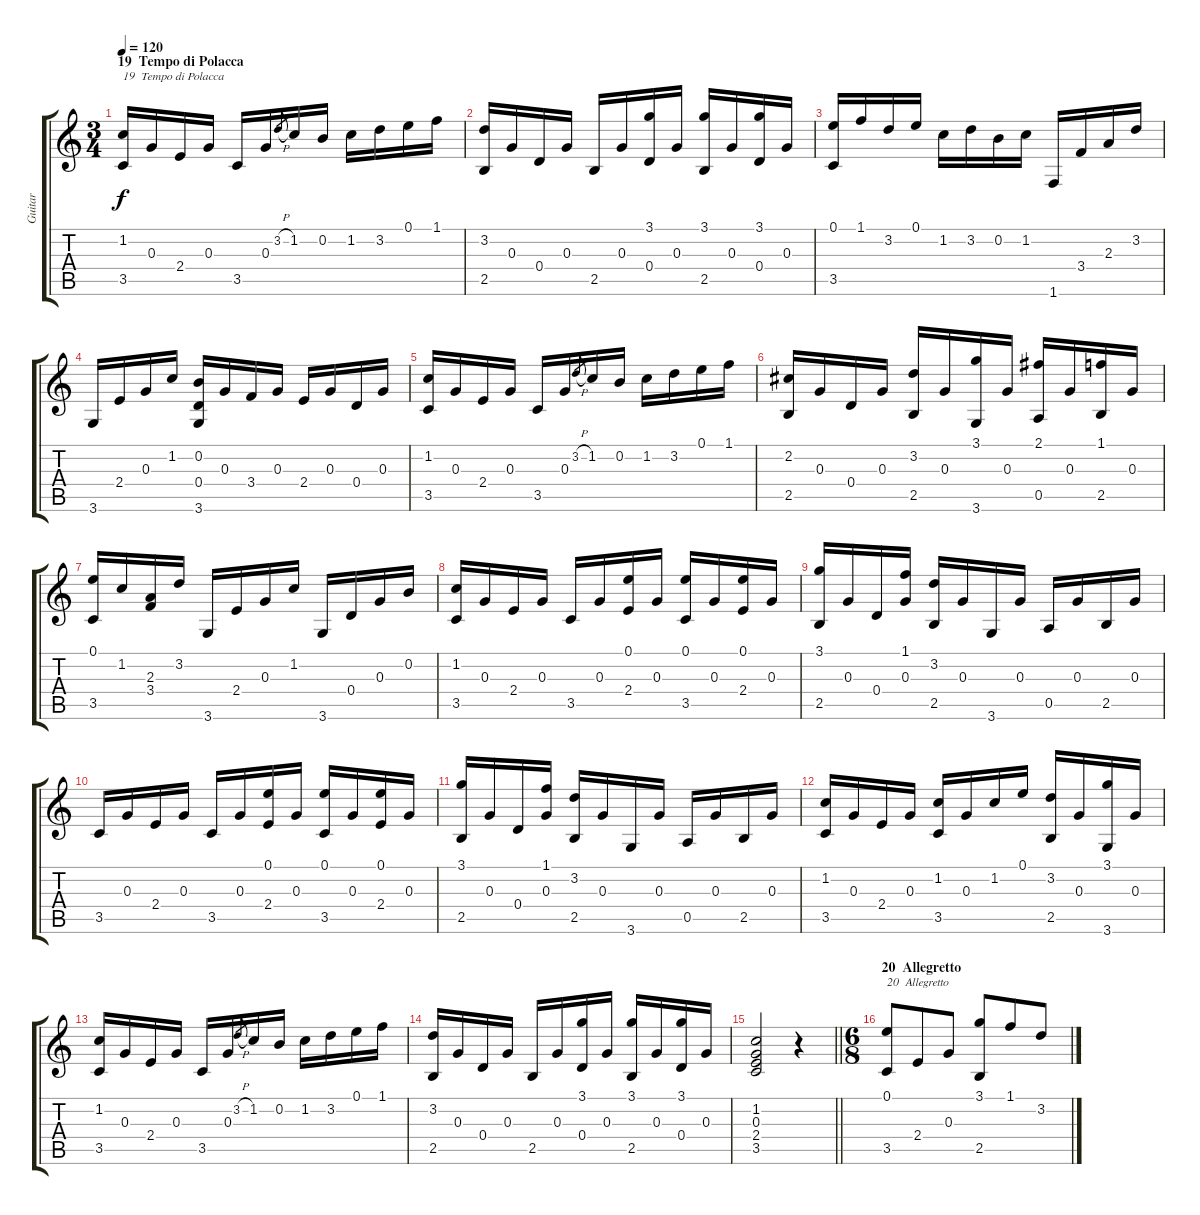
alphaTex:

\track ("Guitar" "Guitar") {instrument acousticguitarnylon}
\staff {score tabs}
\tuning (E4 B3 G3 D3 A2 E2) {hide}
\ts (3 4)
\section ("" "19  Tempo di Polacca")
\tempo 120
\clef g2
\ks c
(1.2 3.5).16{txt "19  Tempo di Polacca" dy f} 0.3.16 2.4.16 0.3.16 3.5.16 0.3.16 3.2{h}.8{gr} 1.2.16 0.2.16 1.2.16 3.2.16 0.1.16 1.1.16 |
(3.2 2.5).16 0.3.16 0.4.16 0.3.16 2.5.16 0.3.16 (3.1 0.4).16 0.3.16 (3.1 2.5).16 0.3.16 (3.1 0.4).16 0.3.16 |
(0.1 3.5).16 1.1.16 3.2.16 0.1.16 1.2.16 3.2.16 0.2.16 1.2.16 1.6.16 3.4.16 2.3.16 3.2.16 |
3.6.16 2.4.16 0.3.16 1.2.16 (0.2 0.4 3.6).16 0.3.16 3.4.16 0.3.16 2.4.16 0.3.16 0.4.16 0.3.16 |
(1.2 3.5).16 0.3.16 2.4.16 0.3.16 3.5.16 0.3.16 3.2{h}.8{gr} 1.2.16 0.2.16 1.2.16 3.2.16 0.1.16 1.1.16 |
(2.2 2.5).16 0.3.16 0.4.16 0.3.16 (3.2 2.5).16 0.3.16 (3.1 3.6).16 0.3.16 (2.1 0.5).16 0.3.16 (1.1 2.5).16 0.3.16 |
(0.1 3.5).16 1.2.16 (2.3 3.4).16 3.2.16 3.6.16 2.4.16 0.3.16 1.2.16 3.6.16 0.4.16 0.3.16 0.2.16 |
(1.2 3.5).16 0.3.16 2.4.16 0.3.16 3.5.16 0.3.16 (0.1 2.4).16 0.3.16 (0.1 3.5).16 0.3.16 (0.1 2.4).16 0.3.16 |
(3.1 2.5).16 0.3.16 0.4.16 (1.1 0.3).16 (3.2 2.5).16 0.3.16 3.6.16 0.3.16 0.5.16 0.3.16 2.5.16 0.3.16 |
3.5.16 0.3.16 2.4.16 0.3.16 3.5.16 0.3.16 (0.1 2.4).16 0.3.16 (0.1 3.5).16 0.3.16 (0.1 2.4).16 0.3.16 |
(3.1 2.5).16 0.3.16 0.4.16 (1.1 0.3).16 (3.2 2.5).16 0.3.16 3.6.16 0.3.16 0.5.16 0.3.16 2.5.16 0.3.16 |
(1.2 3.5).16 0.3.16 2.4.16 0.3.16 (1.2 3.5).16 0.3.16 1.2.16 0.1.16 (3.2 2.5).16 0.3.16 (3.1 3.6).16 0.3.16 |
(1.2 3.5).16 0.3.16 2.4.16 0.3.16 3.5.16 0.3.16 3.2{h}.8{gr} 1.2.16 0.2.16 1.2.16 3.2.16 0.1.16 1.1.16 |
(3.2 2.5).16 0.3.16 0.4.16 0.3.16 2.5.16 0.3.16 (3.1 0.4).16 0.3.16 (3.1 2.5).16 0.3.16 (3.1 0.4).16 0.3.16 |
\barLineRight lightlight
(1.2 0.3 2.4 3.5).2 r.4 |
\ts (6 8)
\section ("" "20  Allegretto")
(0.1 3.5).8{txt "20  Allegretto"} 2.4.8 0.3.8 (3.1 2.5).8 1.1.8 3.2.8
